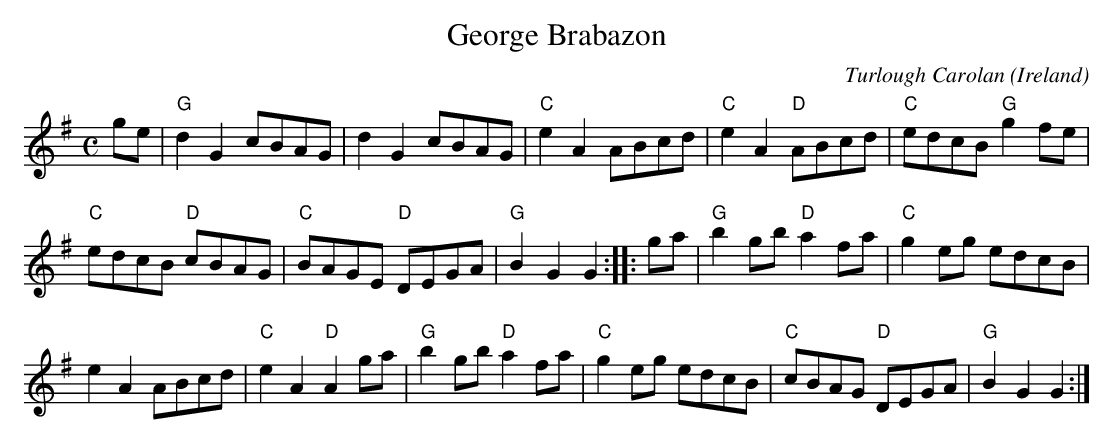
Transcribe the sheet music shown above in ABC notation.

X:1
T:George Brabazon
O:Ireland
C:Turlough Carolan
M:C
L:1/8
K:G
ge \
| "G"d2G2 cBAG | d2G2 cBAG | "C"e2A2 ABcd | "C"e2A2 "D"ABcd |\
"C"edcB "G"g2fe |
"C"edcB "D"cBAG |"C"BAGE "D"DEGA | "G"B2G2 G2 :|\
|: ga \
| "G"b2gb "D"a2fa | "C"g2eg edcB |
e2A2 ABcd|"C"e2A2 "D"A2 ga |\
"G"b2gb "D"a2fa | "C"g2eg edcB | "C"cBAG "D"DEGA | "G"B2G2 G2:|
